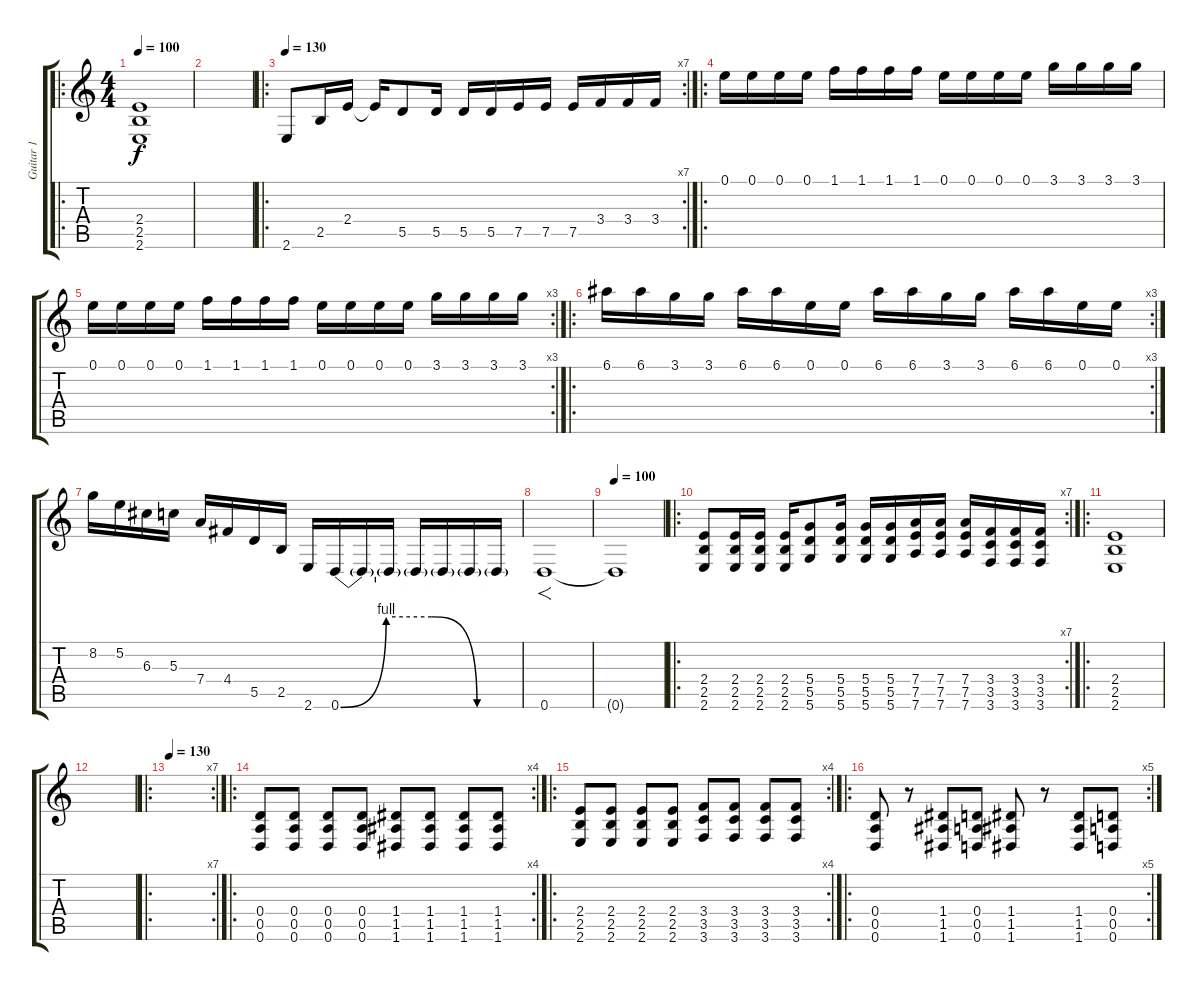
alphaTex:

\track ("Guitar 1" "Guitar 1") {instrument distortionguitar}
\staff {score tabs}
\tuning (E4 B3 G3 D3 A2 D2) {hide}
\ro
\ts (4 4)
\tempo 100
\clef g2
\ks c
(2.4 2.5 2.6).1{dy f} |
|
\ro
\rc 7
\tempo 130
2.6.8{instrument electricguitarmuted} 2.5.16 2.4.16 2.4{t}.16 5.5.8 5.5.16 5.5.16 5.5.16 7.5.16 7.5.16 7.5.16 3.4.16 3.4.16 3.4.16 |
\ro
0.1.16{instrument distortionguitar} 0.1.16 0.1.16 0.1.16 1.1.16 1.1.16 1.1.16 1.1.16 0.1.16 0.1.16 0.1.16 0.1.16 3.1.16 3.1.16 3.1.16 3.1.16 |
\rc 3
0.1.16 0.1.16 0.1.16 0.1.16 1.1.16 1.1.16 1.1.16 1.1.16 0.1.16 0.1.16 0.1.16 0.1.16 3.1.16 3.1.16 3.1.16 3.1.16 |
\ro
\rc 3
6.1.16 6.1.16 3.1.16 3.1.16 6.1.16 6.1.16 0.1.16 0.1.16 6.1.16 6.1.16 3.1.16 3.1.16 6.1.16 6.1.16 0.1.16 0.1.16 |
8.2.16 5.2.16 6.3.16 5.3.16 7.4.16 4.4.16 5.5.16 2.5.16 2.6.16 0.6{be (custom 0 0 15 4 30 4 45 0 60 0)}.16 0.6{t}.16 0.6{t}.16 0.6{t}.16 0.6{t}.16 0.6{t}.16 0.6{t}.16 |
0.6.1{f} |
\tempo 100
0.6{t}.1 |
\ro
\rc 7
(2.4 2.5 2.6).8 (2.4 2.5 2.6).16 (2.4 2.5 2.6).16 (2.4 2.5 2.6).16 (5.4 5.5 5.6).8 (5.4 5.5 5.6).16 (5.4 5.5 5.6).16 (5.4 5.5 5.6).16 (7.4 7.5 7.6).16 (7.4 7.5 7.6).16 (7.4 7.5 7.6).16 (3.4 3.5 3.6).16 (3.4 3.5 3.6).16 (3.4 3.5 3.6).16 |
\ro
(2.4 2.5 2.6).1 |
|
\ro
\rc 7
\tempo 130
|
\ro
\rc 4
(0.4 0.5 0.6).8 (0.4 0.5 0.6).8 (0.4 0.5 0.6).8 (0.4 0.5 0.6).8 (1.4 1.5 1.6).8 (1.4 1.5 1.6).8 (1.4 1.5 1.6).8 (1.4 1.5 1.6).8 |
\ro
\rc 4
(2.4 2.5 2.6).8 (2.4 2.5 2.6).8 (2.4 2.5 2.6).8 (2.4 2.5 2.6).8 (3.4 3.5 3.6).8 (3.4 3.5 3.6).8 (3.4 3.5 3.6).8 (3.4 3.5 3.6).8 |
\ro
\rc 5
(0.4 0.5 0.6).8 r.8 (1.4 1.5 1.6).8 (0.4 0.5 0.6).8 (1.4 1.5 1.6).8 r.8 (1.4 1.5 1.6).8 (0.4 0.5 0.6).8
